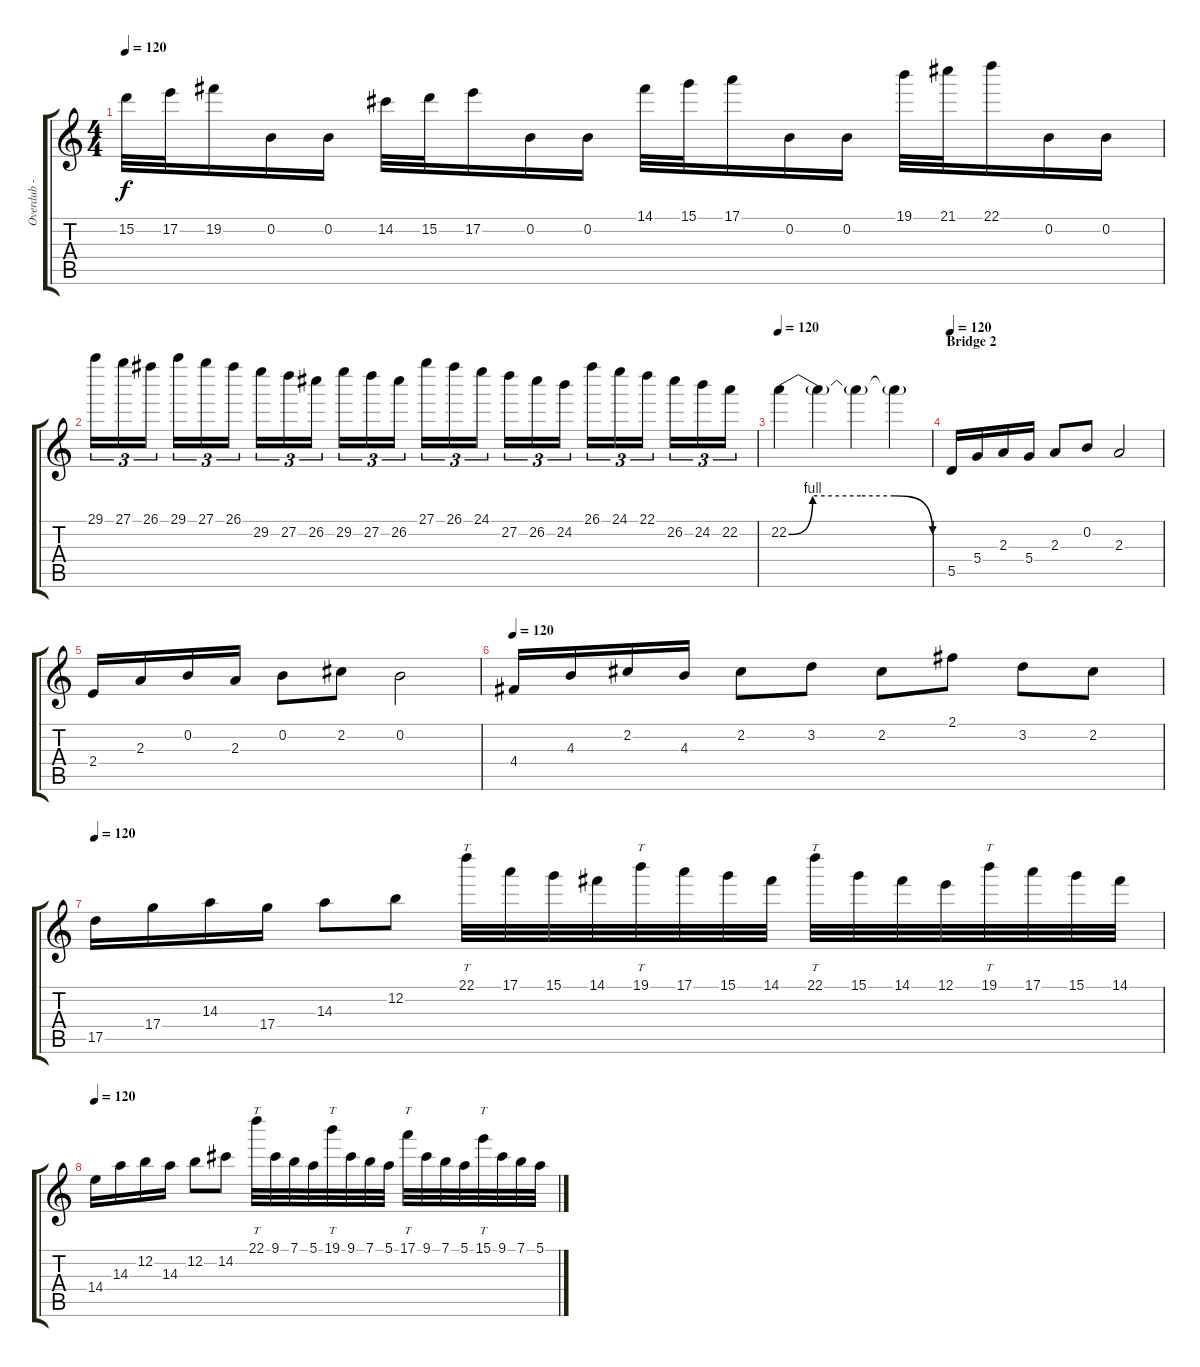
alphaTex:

\track ("Overdub - Trash Can" "Overdub - ") {instrument distortionguitar}
\staff {score tabs}
\tuning (E4 B3 G3 D3 A2 E2) {hide}
\ts (4 4)
\tempo 120
\clef g2
\ks c
15.2.32{dy f volume 14 instrument distortionguitar} 17.2.32 19.2.16 0.2.16 0.2.16 14.2.32 15.2.32 17.2.16 0.2.16 0.2.16 14.1.32 15.1.32 17.1.16 0.2.16 0.2.16 19.1.32 21.1.32 22.1.16 0.2.16 0.2.16 |
29.1.16{tu (3 2) volume 10 instrument lead2sawtooth} 27.1.16{tu (3 2)} 26.1.16{tu (3 2)} 29.1.16{tu (3 2)} 27.1.16{tu (3 2)} 26.1.16{tu (3 2)} 29.2.16{tu (3 2)} 27.2.16{tu (3 2)} 26.2.16{tu (3 2)} 29.2.16{tu (3 2)} 27.2.16{tu (3 2)} 26.2.16{tu (3 2)} 27.1.16{tu (3 2)} 26.1.16{tu (3 2)} 24.1.16{tu (3 2)} 27.2.16{tu (3 2)} 26.2.16{tu (3 2)} 24.2.16{tu (3 2)} 26.1.16{tu (3 2)} 24.1.16{tu (3 2)} 22.1.16{tu (3 2)} 26.2.16{tu (3 2)} 24.2.16{tu (3 2)} 22.2.16{tu (3 2)} |
\tempo 120
22.2{be (custom 0 0 10 4 30 4 44 4 60 0)}.4{volume 14 instrument lead2sawtooth} 22.2{t}.4 22.2{t}.4 22.2{t}.4 |
\section ("" "Bridge 2")
\tempo 120
5.5.16{volume 13 instrument distortionguitar} 5.4.16 2.3.16 5.4.16 2.3.8 0.2.8 2.3.2 |
2.4.16 2.3.16 0.2.16 2.3.16 0.2.8 2.2.8 0.2.2 |
\tempo 120
4.4.16 4.3.16 2.2.16 4.3.16 2.2.8 3.2.8 2.2.8 2.1.8 3.2.8 2.2.8 |
\tempo 120
17.5.16 17.4.16 14.3.16 17.4.16 14.3.8 12.2.8 22.1.32{tt} 17.1.32 15.1.32 14.1.32 19.1.32{tt} 17.1.32 15.1.32 14.1.32 22.1.32{tt} 15.1.32 14.1.32 12.1.32 19.1.32{tt} 17.1.32 15.1.32 14.1.32 |
\tempo 120
14.4.16 14.3.16 12.2.16 14.3.16 12.2.8 14.2.8 22.1.32{tt} 9.1.32 7.1.32 5.1.32 19.1.32{tt} 9.1.32 7.1.32 5.1.32 17.1.32{tt} 9.1.32 7.1.32 5.1.32 15.1.32{tt} 9.1.32 7.1.32 5.1.32
